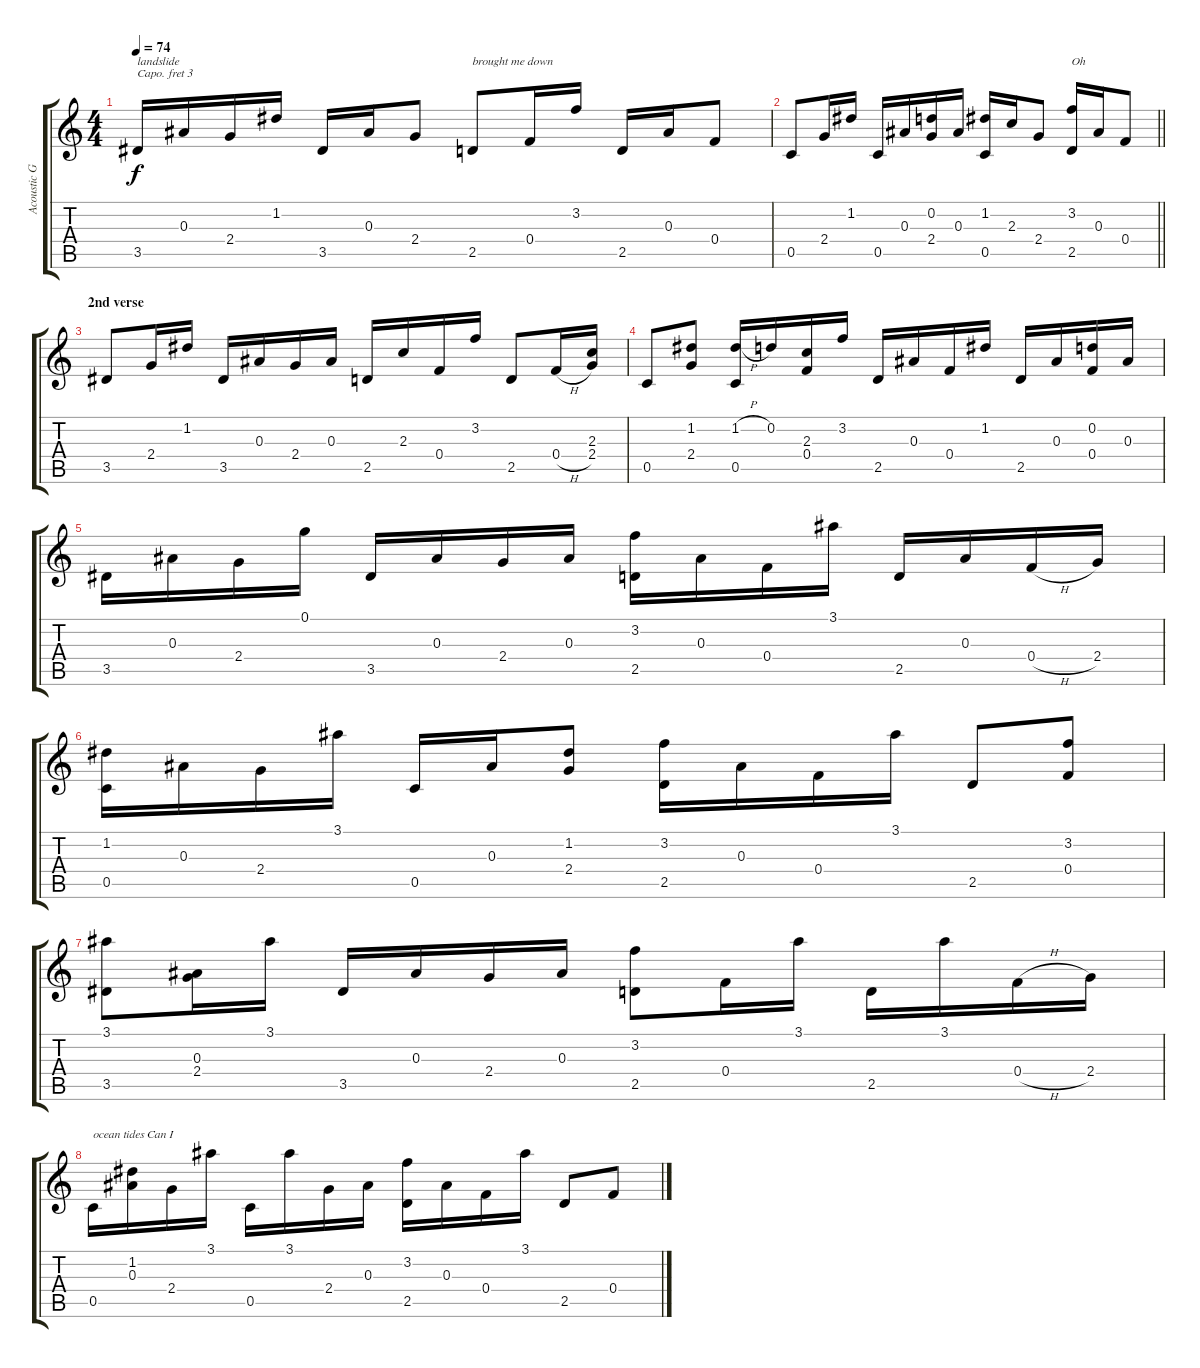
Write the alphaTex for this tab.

\track ("Acoustic Guitar (Nylon String) capo III" "Acoustic G") {instrument acousticguitarnylon}
\staff {score tabs}
\capo 3
\tuning (E4 B3 G3 D3 A2 E2) {hide}
\ts (4 4)
\tempo 74
\clef g2
\ks c
3.5.16{txt "landslide " dy f} 0.3.16 2.4.16 1.2.16 3.5.16 0.3.16 2.4.8 2.5.8{txt "brought me down"} 0.4.16 3.2.16 2.5.16 0.3.16 0.4.8 |
\barLineRight lightlight
0.5.8 2.4.16 1.2.16 0.5.16 0.3.16 (0.2 2.4).16 0.3.16 (1.2 0.5).16 2.3.16 2.4.8 (3.2 2.5).16{txt "Oh"} 0.3.16 0.4.8 |
\section ("" "2nd verse")
3.5.8 2.4.16 1.2.16 3.5.16 0.3.16 2.4.16 0.3.16 2.5.16 2.3.16 0.4.16 3.2.16 2.5.8 0.4{h}.16 (2.3 2.4).16 |
0.5.8 (1.2 2.4).8 (1.2{h} 0.5).16 0.2.16 (2.3 0.4).16 3.2.16 2.5.16 0.3.16 0.4.16 1.2.16 2.5.16 0.3.16 (0.2 0.4).16 0.3.16 |
3.5.16 0.3.16 2.4.16 0.1.16 3.5.16 0.3.16 2.4.16 0.3.16 (3.2 2.5).16 0.3.16 0.4.16 3.1.16 2.5.16 0.3.16 0.4{h}.16 2.4.16 |
(1.2 0.5).16 0.3.16 2.4.16 3.1.16 0.5.16 0.3.16 (1.2 2.4).8 (3.2 2.5).16 0.3.16 0.4.16 3.1.16 2.5.8 (3.2 0.4).8 |
(3.1 3.5).8 (0.3 2.4).16 3.1.16 3.5.16 0.3.16 2.4.16 0.3.16 (3.2 2.5).8 0.4.16 3.1.16 2.5.16 3.1.16 0.4{h}.16 2.4.16 |
0.5.16{txt "ocean tides Can I"} (1.2 0.3).16 2.4.16 3.1.16 0.5.16 3.1.16 2.4.16 0.3.16 (3.2 2.5).16 0.3.16 0.4.16 3.1.16 2.5.8 0.4.8
